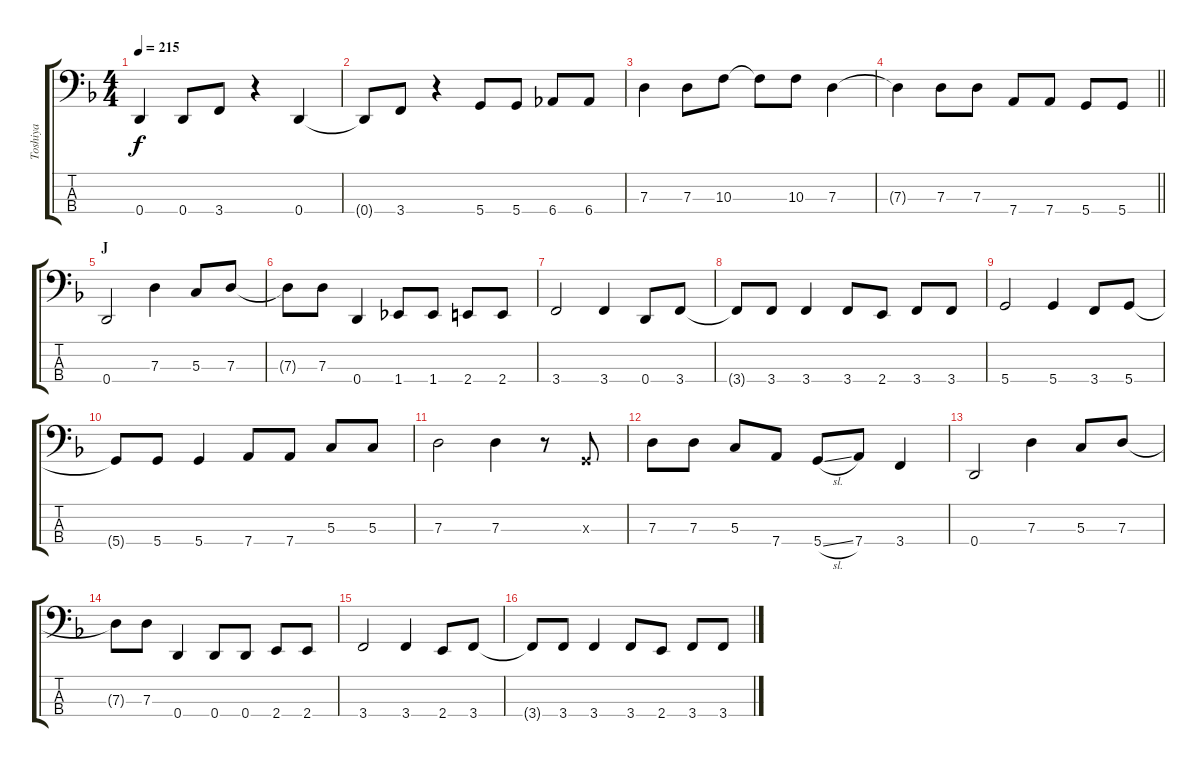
\track ("Toshiya" "Toshiya") {instrument electricbasspick}
\staff {score tabs}
\tuning (F2 C2 G1 D1) {hide}
\ts (4 4)
\tempo 215
\clef f4
\ks f
0.4.4{dy f} 0.4.8 3.4.8 r.4 0.4.4 |
0.4{t}.8 3.4.8 r.4 5.4.8 5.4.8 6.4.8 6.4.8 |
7.3.4 7.3.8 10.3.8 10.3{t}.8 10.3.8 7.3.4 |
\barLineRight lightlight
7.3{t}.4 7.3.8 7.3.8 7.4.8 7.4.8 5.4.8 5.4.8 |
\section ("" "J")
0.4.2 7.3.4 5.3.8 7.3.8 |
7.3{t}.8 7.3.8 0.4.4 1.4.8 1.4.8 2.4.8 2.4.8 |
3.4.2 3.4.4 0.4.8 3.4.8 |
3.4{t}.8 3.4.8 3.4.4 3.4.8 2.4.8 3.4.8 3.4.8 |
5.4.2 5.4.4 3.4.8 5.4.8 |
5.4{t}.8 5.4.8 5.4.4 7.4.8 7.4.8 5.3.8 5.3.8 |
7.3.2 7.3.4 r.8 0.3{x}.8 |
7.3.8 7.3.8 5.3.8 7.4.8 5.4{sl}.8 7.4.8 3.4.4 |
0.4.2 7.3.4 5.3.8 7.3.8 |
7.3{t}.8 7.3.8 0.4.4 0.4.8 0.4.8 2.4.8 2.4.8 |
3.4.2 3.4.4 2.4.8 3.4.8 |
3.4{t}.8 3.4.8 3.4.4 3.4.8 2.4.8 3.4.8 3.4.8
